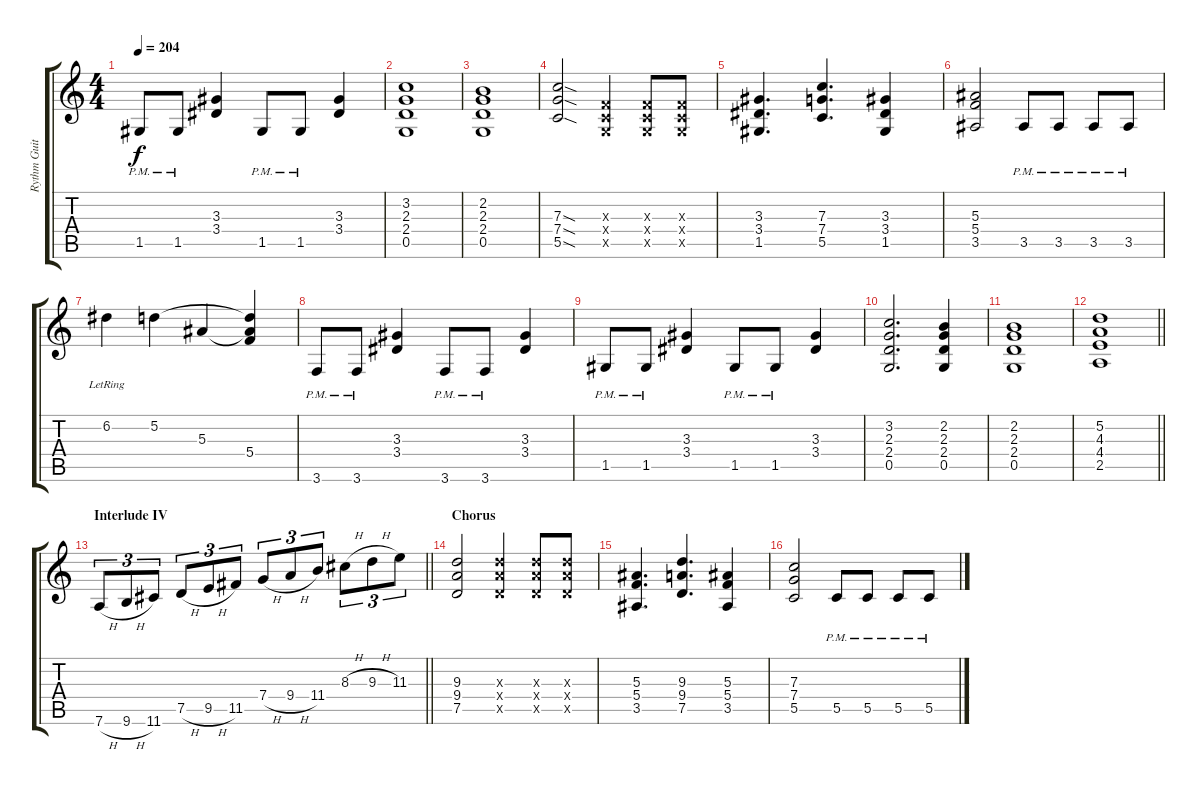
\track ("Rythm Guitar II" "Rythm Guit") {instrument overdrivenguitar}
\staff {score tabs}
\tuning (D4 A3 F3 C3 G2 D2) {hide}
\ts (4 4)
\tempo 204
\clef g2
\ks c
1.5{pm}.8{dy f} 1.5{pm}.8 (3.3 3.4).4 1.5{pm}.8 1.5{pm}.8 (3.3 3.4).4 |
(3.2 2.3 2.4 0.5).1 |
(2.2 2.3 2.4 0.5).1 |
(7.3{sod} 7.4{sod} 5.5{sod}).2 (0.3{x} 0.4{x} 0.5{x}).4 (0.3{x} 0.4{x} 0.5{x}).8 (0.3{x} 0.4{x} 0.5{x}).8 |
(3.3 3.4 1.5).4{d} (7.3 7.4 5.5).4{d} (3.3 3.4 1.5).4 |
(5.3 5.4 3.5).2 3.5{pm}.8 3.5{pm}.8 3.5{pm}.8 3.5{pm}.8 |
6.2{lr}.4 5.2.4 5.3.4 (5.2{t} 5.3{t} 5.4).4 |
3.6{pm}.8 3.6{pm}.8 (3.3 3.4).4 3.6{pm}.8 3.6{pm}.8 (3.3 3.4).4 |
1.5{pm}.8 1.5{pm}.8 (3.3 3.4).4 1.5{pm}.8 1.5{pm}.8 (3.3 3.4).4 |
(3.2 2.3 2.4 0.5).2{d} (2.2 2.3 2.4 0.5).4 |
(2.2 2.3 2.4 0.5).1 |
\barLineRight lightlight
(5.2 4.3 4.4 2.5).1 |
\section ("" "Interlude IV")
\barLineRight lightlight
7.6{h}.8{tu (3 2)} 9.6{h}.8{tu (3 2)} 11.6.8{tu (3 2)} 7.5{h}.8{tu (3 2)} 9.5{h}.8{tu (3 2)} 11.5.8{tu (3 2)} 7.4{h}.8{tu (3 2)} 9.4{h}.8{tu (3 2)} 11.4.8{tu (3 2)} 8.3{h}.8{tu (3 2)} 9.3{h}.8{tu (3 2)} 11.3.8{tu (3 2)} |
\section ("" "Chorus")
(9.3 9.4 7.5).2 (9.3{x} 9.4{x} 7.5{x}).4 (9.3{x} 9.4{x} 7.5{x}).8 (9.3{x} 9.4{x} 7.5{x}).8 |
(5.3 5.4 3.5).4{d} (9.3 9.4 7.5).4{d} (5.3 5.4 3.5).4 |
(7.3 7.4 5.5).2 5.5{pm}.8 5.5{pm}.8 5.5{pm}.8 5.5{pm}.8
